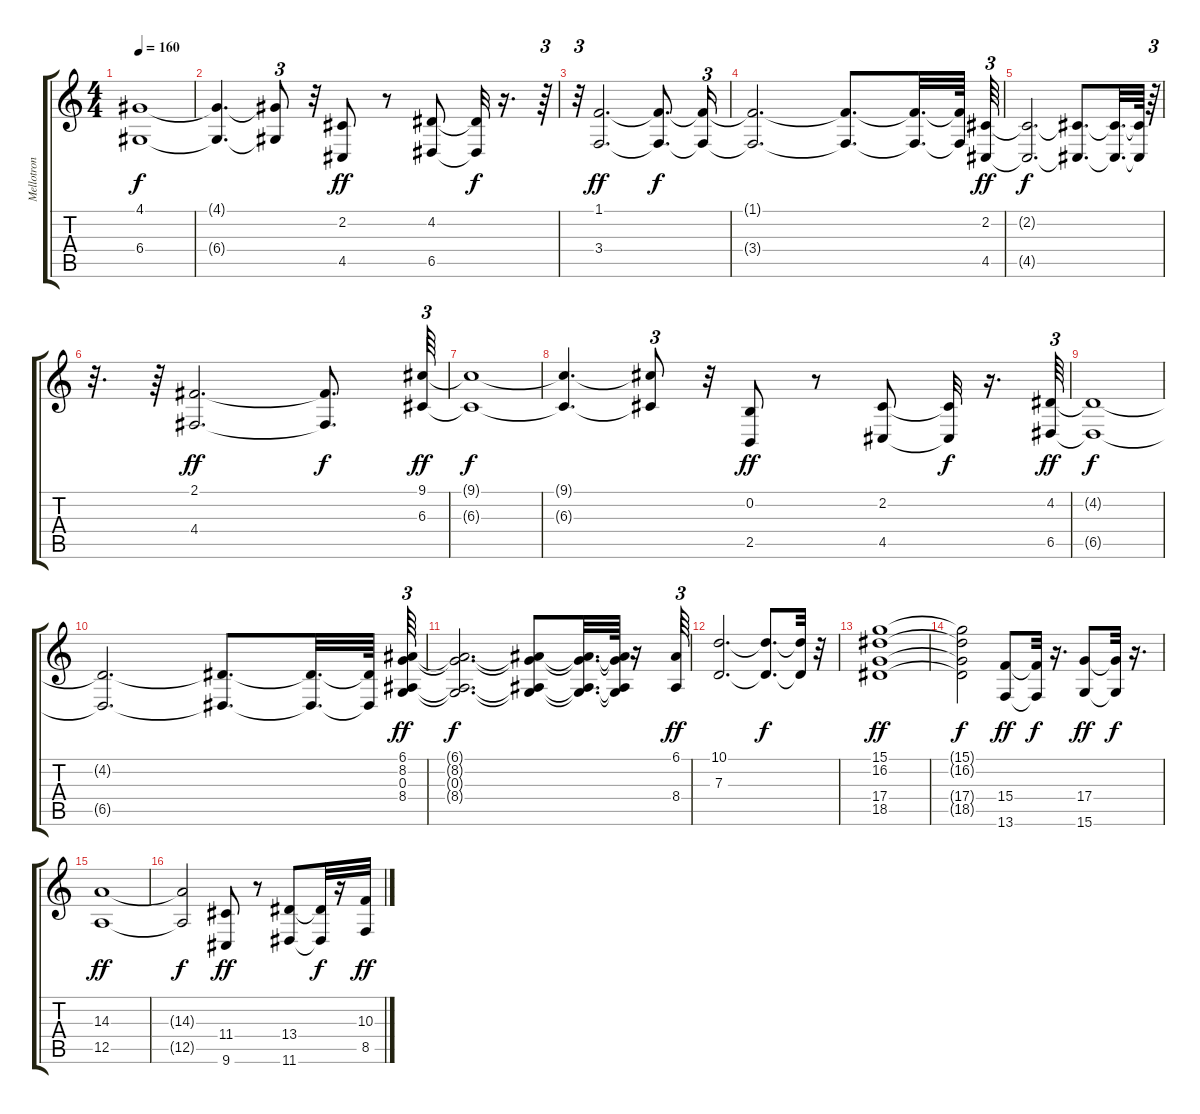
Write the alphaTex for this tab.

\track ("Mellotron (strings)" "Mellotron ") {instrument stringensemble1}
\staff {score tabs}
\tuning (E4 B3 G3 D3 A2 E2) {hide}
\ts (4 4)
\tempo 160
\clef g2
\ks c
(4.1{t} 6.4{t}).1{dy f} |
(4.1{t} 6.4{t}).4{d} (4.1{t} 6.4{t}).8{tu (3 2)} r.32 (2.2 4.5).8{dy ff} r.8 (4.2 6.5).8 (4.2{t} 6.5{t}).32{dy f} r.16{d} r.64{tu (3 2)} |
r.32{tu (3 2)} (1.1 3.4).2{d dy ff} (1.1{t} 3.4{t}).8{d dy f} (1.1{t} 3.4{t}).16{tu (3 2)} |
(1.1{t} 3.4{t}).2{d} (1.1{t} 3.4{t}).8{d} (1.1{t} 3.4{t}).32{d} (1.1{t} 3.4{t}).64 (2.2 4.5).64{tu (3 2) dy ff} |
(2.2{t} 4.5{t}).2{d dy f} (2.2{t} 4.5{t}).8{d} (2.2{t} 4.5{t}).32{d} (2.2{t} 4.5{t}).64 r.64{tu (3 2)} |
r.32{d} r.64 (2.1 4.4).2{d dy ff} (2.1{t} 4.4{t}).8{d dy f} (9.1 6.3).64{tu (3 2) dy ff} |
(9.1{t} 6.3{t}).1{dy f} |
(9.1{t} 6.3{t}).4{d} (9.1{t} 6.3{t}).8{tu (3 2)} r.32 (0.2 2.5).8{dy ff} r.8 (2.2 4.5).8 (2.2{t} 4.5{t}).32{dy f} r.16{d} (4.2 6.5).64{tu (3 2) dy ff} |
(4.2{t} 6.5{t}).1{dy f} |
(4.2{t} 6.5{t}).2{d} (4.2{t} 6.5{t}).8{d} (4.2{t} 6.5{t}).32{d} (4.2{t} 6.5{t}).64 (6.1 8.2 0.3 8.4).64{tu (3 2) dy ff} |
(6.1{t} 8.2{t} 0.3{t} 8.4{t}).2{d dy f} (6.1{t} 8.2{t} 0.3{t} 8.4{t}).8 (6.1{t} 8.2{t} 0.3{t} 8.4{t}).32{d} (6.1{t} 8.2{t} 0.3{t} 8.4{t}).64 r.16 (6.1 8.4).64{tu (3 2) dy ff} |
(10.1 7.3).2{d} (10.1{t} 7.3{t}).8{d dy f} (10.1{t} 7.3{t}).32 r.32 |
(15.1 16.2 17.4 18.5).1{dy ff} |
(15.1{t} 16.2{t} 17.4{t} 18.5{t}).2{dy f} (15.4 13.6).8{dy ff} (15.4{t} 13.6{t}).32{dy f} r.16{d} (17.4 15.6).8{dy ff} (17.4{t} 15.6{t}).32{dy f} r.16{d} |
(14.3 12.5).1{dy ff} |
(14.3{t} 12.5{t}).2{dy f} (11.4 9.6).8{dy ff} r.8 (13.4 11.6).8 (13.4{t} 11.6{t}).32{dy f} r.16 (10.3 8.5).32{dy ff}
